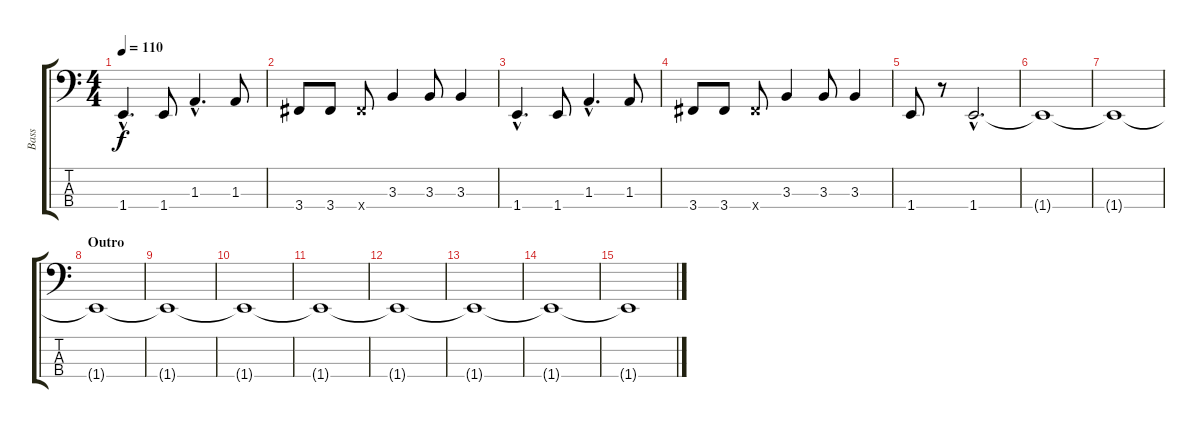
\track ("Bass" "Bass") {instrument electricbassfinger}
\staff {score tabs}
\tuning (Gb2 Db2 Ab1 Eb1) {hide}
\ts (4 4)
\tempo 110
\clef f4
\ks c
1.4{hac}.4{d dy f} 1.4.8 1.3{hac}.4{d} 1.3.8 |
3.4.8 3.4.8 3.4{x}.8 3.3.4 3.3.8 3.3.4 |
1.4{hac}.4{d} 1.4.8 1.3{hac}.4{d} 1.3.8 |
3.4.8 3.4.8 3.4{x}.8 3.3.4 3.3.8 3.3.4 |
1.4.8 r.8 1.4{hac}.2{d} |
1.4{t}.1{volume 9} |
1.4{t}.1 |
\section ("" "Outro")
1.4{t}.1{volume 6} |
1.4{t}.1 |
1.4{t}.1{volume 4} |
1.4{t}.1 |
1.4{t}.1{volume 2} |
1.4{t}.1 |
1.4{t}.1{volume 0} |
1.4{t}.1
